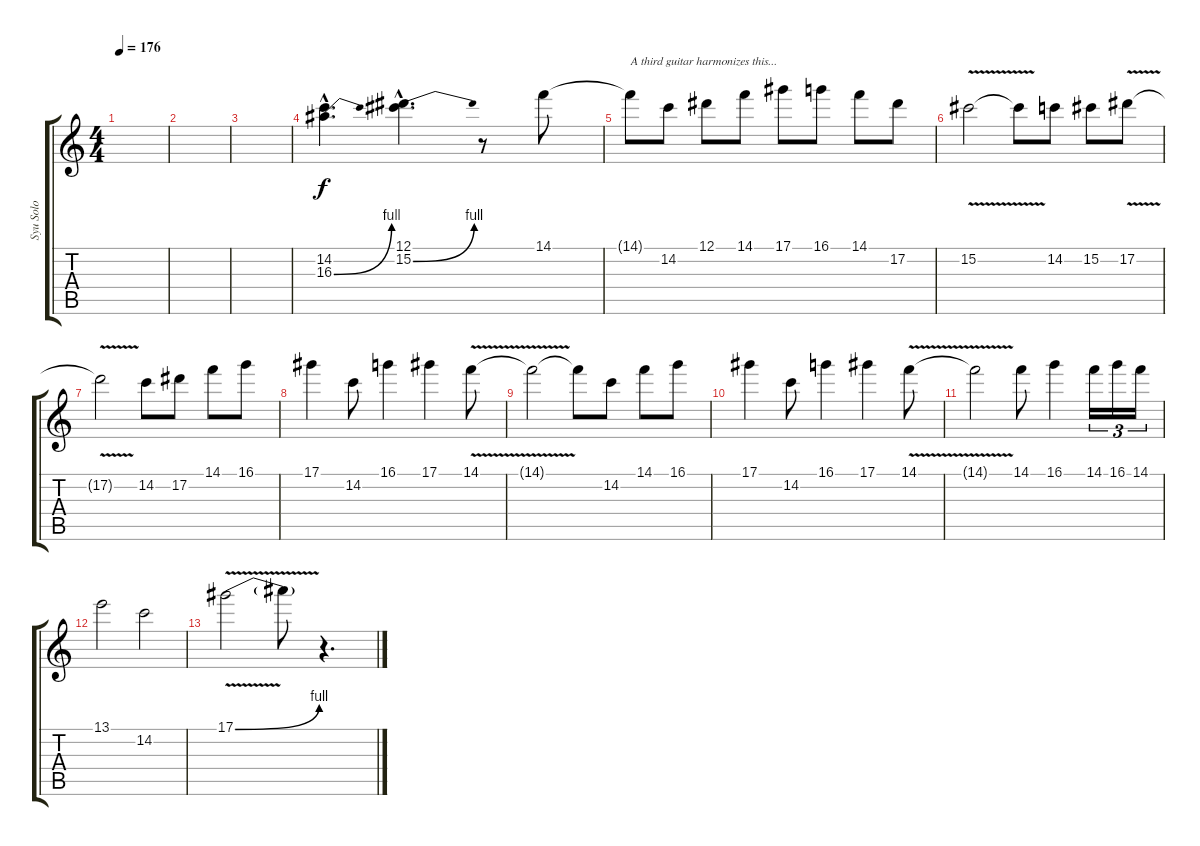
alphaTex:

\track ("Syu Solo" "Syu Solo") {instrument overdrivenguitar}
\staff {score tabs}
\tuning (Eb4 Bb3 Gb3 Db3 Ab2 Eb2) {hide}
\ts (4 4)
\tempo 176
\clef g2
\ks c
|
|
|
(14.2{hac} 16.3{be (bend 0 0 60 4) hac}).4{d} (12.1{hac} 15.2{be (bend 0 0 60 4) hac}).4{d} r.8 14.1.8 |
14.1{t}.8{txt "A third guitar harmonizes this..."} 14.2.8 12.1.8 14.1.8 17.1.8 16.1.8 14.1.8 17.2.8 |
15.2{v}.2 15.2{t}.8 14.2.8 15.2.8 17.2{v}.8 |
17.2{t}.2 14.2.8 17.2.8 14.1.8 16.1.8 |
17.1.4 14.2.8 16.1.4 17.1.4 14.1{v}.8 |
14.1{t}.2 14.1{t}.8 14.2.8 14.1.8 16.1.8 |
17.1.4 14.2.8 16.1.4 17.1.4 14.1{v}.8 |
14.1{t}.2 14.1.8 16.1.4 14.1.16{tu (3 2)} 16.1.16{tu (3 2)} 14.1.16{tu (3 2)} |
13.1.2 14.2.2 |
17.1{be (bend 0 0 60 4) v}.2 17.1{t}.8 r.4{d}
